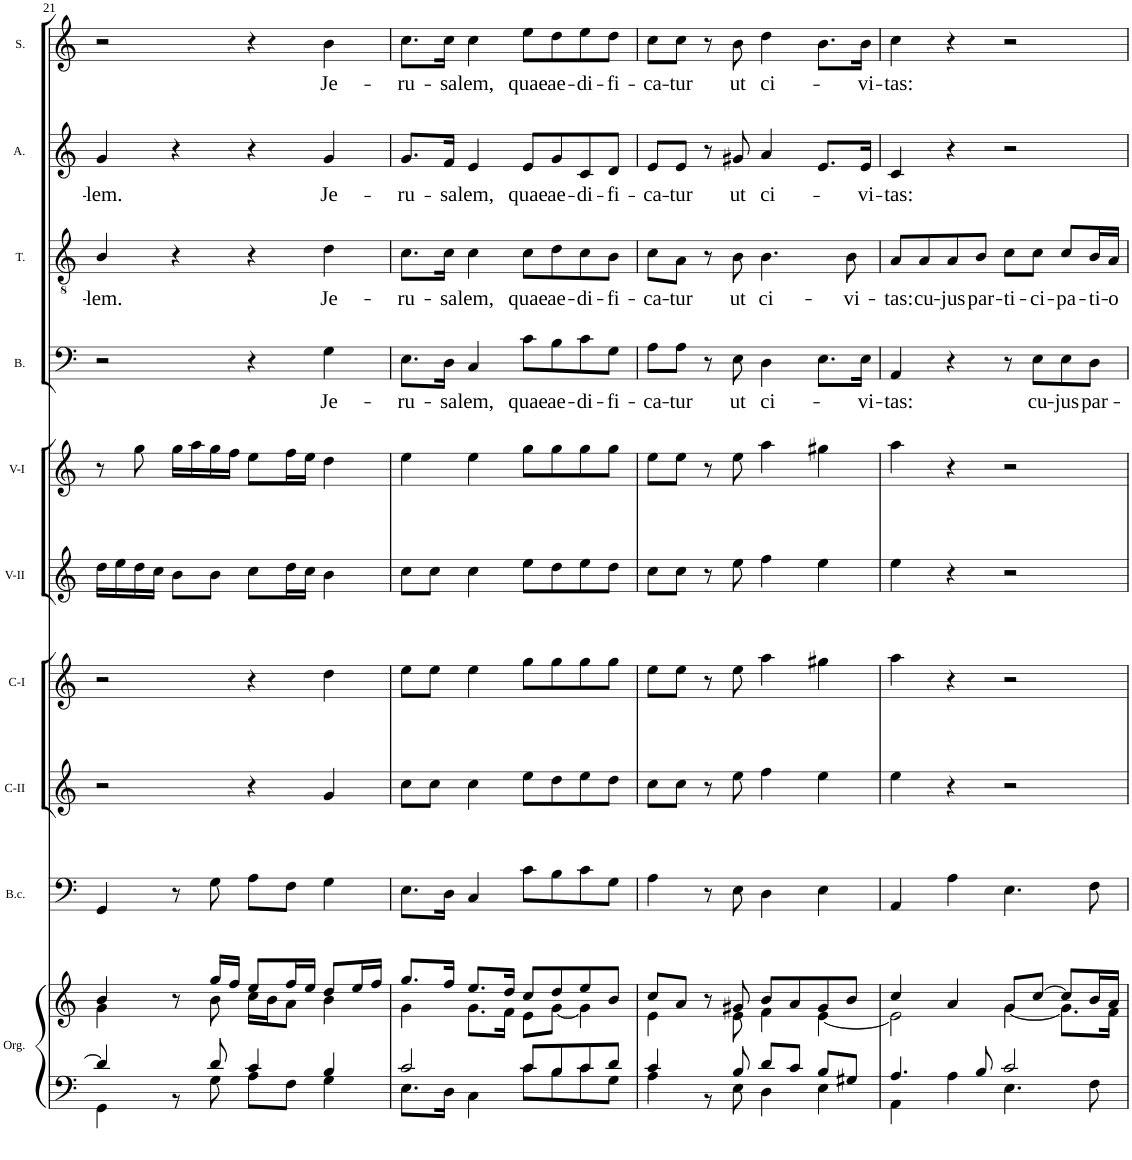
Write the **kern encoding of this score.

**kern	**kern	**kern	**kern	**kern	**kern	**kern	**kern	**text	**kern	**text	**kern	**text	**kern	**text
*part10	*part10	*part9	*part8	*part7	*part6	*part5	*part4	*part4	*part3	*part3	*part2	*part2	*part1	*part1
*staff11	*staff10	*staff9	*staff8	*staff7	*staff6	*staff5	*staff4	*staff4	*staff3	*staff3	*staff2	*staff2	*staff1	*staff1
*I"Organ	*	*I"Basso  continuo	*I"Clarino II	*I"Clarino I	*I"Violin II	*I"Violin I	*I"Bass	*	*I"Tenor	*	*I"Alto	*	*I"Soprano	*
*I'Org.	*	*I'B.c.	*I'C-II	*I'C-I	*I'V-II	*I'V-I	*I'B.	*	*I'T.	*	*I'A.	*	*I'S.	*
!!LO:PB:g=z
*clefF4	*clefG2	*clefF4	*clefG2	*clefG2	*clefG2	*clefG2	*clefF4	*	*clefGv2	*	*clefG2	*	*clefG2	*
*	*	*	*Trd1c2	*Trd1c2	*	*	*	*	*	*	*	*	*	*
*k[]	*k[]	*k[]	*k[]	*k[]	*k[]	*k[]	*k[]	*	*k[]	*	*k[]	*	*k[]	*
*M4/4	*M4/4	*M4/4	*M4/4	*M4/4	*M4/4	*M4/4	*M4/4	*	*M4/4	*	*M4/4	*	*M4/4	*
*met(c)	*met(c)	*met(c)	*met(c)	*met(c)	*met(c)	*met(c)	*met(c)	*	*met(c)	*	*met(c)	*	*met(c)	*
=21	=21	=21	=21	=21	=21	=21	=21	=21	=21	=21	=21	=21	=21	=21
*^	*^	*	*	*	*	*	*	*	*	*	*	*	*	*
!	!	!	!	!	!	!	!	!	!	!	!	!LO:LY:b	!	!LO:LY:b	!	!
4d/]	4GG\	4b/	4g\	4GG/	2r	2r	16dd\LL	8r	2r	.	4B/	-lem.	4g/	-lem.	2r	.
.	.	.	.	.	.	.	16ee\	.	.	.	.	.	.	.	.	.
.	.	.	.	.	.	.	16dd\	8gg\	.	.	.	.	.	.	.	.
.	.	.	.	.	.	.	16cc\JJ	.	.	.	.	.	.	.	.	.
8ryy	8r	8r	8ryy	8r	.	.	8b\L	16gg\LL	.	.	4r	.	4r	.	.	.
.	.	.	.	.	.	.	.	16aa\	.	.	.	.	.	.	.	.
8d/	8G\	8b\	16gg/LL	8G\	.	.	8b\J	16gg\	.	.	.	.	.	.	.	.
.	.	.	16ff/JJ	.	.	.	.	16ff\JJ	.	.	.	.	.	.	.	.
4c/	8A\L	16cc\LL	8ee/L	8A\L	4r	4r	8cc\L	8ee\L	4r	.	4r	.	4r	.	4r	.
.	.	16b\J	.	.	.	.	.	.	.	.	.	.	.	.	.	.
.	8F\J	8a\J	16ff/L	8F\J	.	.	16dd\L	16ff\L	.	.	.	.	.	.	.	.
.	.	.	16ee/JJ	.	.	.	16cc\JJ	16ee\JJ	.	.	.	.	.	.	.	.
!	!	!	!	!	!	!	!	!	!	!LO:LY:b	!	!LO:LY:b	!	!LO:LY:b	!	!LO:LY:b
4B/	4G\	4b\	8dd/L	4G\	4g/	4dd\	4b\	4dd\	4G\	Je-	4d\	Je-	4g/	Je-	4b\	Je-
.	.	.	16ee/L	.	.	.	.	.	.	.	.	.	.	.	.	.
.	.	.	16ff/JJ	.	.	.	.	.	.	.	.	.	.	.	.	.
=22	=22	=22	=22	=22	=22	=22	=22	=22	=22	=22	=22	=22	=22	=22	=22	=22
!	!	!	!	!	!	!	!	!	!	!LO:LY:b	!	!LO:LY:b	!	!LO:LY:b	!	!LO:LY:b
2c/	8.E\L	8.gg/L	4g\	8.E\L	8cc\L	8ee\L	8cc\L	4ee\	8.E\L	-ru-	8.c\L	-ru-	8.g/L	-ru-	8.cc\L	-ru-
.	.	.	.	.	8cc\J	8ee\J	8cc\J	.	.	.	.	.	.	.	.	.
!	!	!	!	!	!	!	!	!	!	!LO:LY:b	!	!LO:LY:b	!	!LO:LY:b	!	!LO:LY:b
.	16D\Jk	16ff/Jk	.	16D\Jk	.	.	.	.	16D\Jk	-sa-	16c\Jk	-sa-	16f/Jk	-sa-	16cc\Jk	-sa-
!	!	!	!	!	!	!	!	!	!	!LO:LY:b	!	!LO:LY:b	!	!LO:LY:b	!	!LO:LY:b
.	4C\	8.ee/L	8.g\L	4C/	4cc\	4ee\	4cc\	4ee\	4C/	-lem,	4c\	-lem,	4e/	-lem,	4cc\	-lem,
.	.	16dd/Jk	16f\Jk	.	.	.	.	.	.	.	.	.	.	.	.	.
!	!	!	!	!	!	!	!	!	!	!LO:LY:b	!	!LO:LY:b	!	!LO:LY:b	!	!LO:LY:b
8c/L	8c\L	8cc/L	8e\L	8c\L	8ee\L	8gg\L	8ee\L	8gg\L	8c\L	quae	8c\L	quae	8e/L	quae	8ee\L	quae
!	!	!	!	!	!	!	!	!	!	!LO:LY:b	!	!LO:LY:b	!	!LO:LY:b	!	!LO:LY:b
8B/	8B\	8dd/	[<8g\J	8B\	8dd\	8gg\	8dd\	8gg\	8B\	ae-	8d\	ae-	8g/	ae-	8dd\	ae-
!	!	!	!	!	!	!	!	!	!	!LO:LY:b	!	!LO:LY:b	!	!LO:LY:b	!	!LO:LY:b
8c/	8c\	8ee/	4g\]	8c\	8ee\	8gg\	8ee\	8gg\	8c\	-di-	8c\	-di-	8c/	-di-	8ee\	-di-
!	!	!	!	!	!	!	!	!	!	!LO:LY:b	!	!LO:LY:b	!	!LO:LY:b	!	!LO:LY:b
8d/J	8G\J	8b/J	.	8G\J	8dd\J	8gg\J	8dd\J	8gg\J	8G\J	-fi-	8B\J	-fi-	8d/J	-fi-	8dd\J	-fi-
=23	=23	=23	=23	=23	=23	=23	=23	=23	=23	=23	=23	=23	=23	=23	=23	=23
!	!	!	!	!	!	!	!	!	!	!LO:LY:b	!	!LO:LY:b	!	!LO:LY:b	!	!LO:LY:b
4c/	4A\	8cc/L	4e\	4A\	8cc\L	8ee\L	8cc\L	8ee\L	8A\L	-ca-	8c\L	-ca-	8e/L	-ca-	8cc\L	-ca-
!	!	!	!	!	!	!	!	!	!	!LO:LY:b	!	!LO:LY:b	!	!LO:LY:b	!	!LO:LY:b
.	.	8a/J	.	.	8cc\J	8ee\J	8cc\J	8ee\J	8A\J	-tur	8A\J	-tur	8e/J	-tur	8cc\J	-tur
8ryy	8r	8r	8ryy	8r	8r	8r	8r	8r	8r	.	8r	.	8r	.	8r	.
!	!	!	!	!	!	!	!	!	!	!LO:LY:b	!	!LO:LY:b	!	!LO:LY:b	!	!LO:LY:b
8B/	8E\	8g#X/	8e\	8E\	8ee\	8ee\	8ee\	8ee\	8E\	ut	8B\	ut	8g#X/	ut	8b\	ut
!	!	!	!	!	!	!	!	!	!	!LO:LY:b	!	!LO:LY:b	!	!LO:LY:b	!	!LO:LY:b
8d/L	4D\	8b/L	4f\	4D\	4ff\	4aa\	4ff\	4aa\	4D\	ci-	4.B\	ci-	4a/	ci-	4dd\	ci-
8c/J	.	8a/	.	.	.	.	.	.	.	.	.	.	.	.	.	.
8B/L	4E\	8g#/	[<4e\	4E\	4ee\	4gg#X\	4ee\	4gg#X\	8.E\L	.	.	.	8.e/L	.	8.b\L	.
!	!	!	!	!	!	!	!	!	!	!	!	!LO:LY:b	!	!	!	!
8G#X/J	.	8b/J	.	.	.	.	.	.	.	.	8B\	-vi-	.	.	.	.
!	!	!	!	!	!	!	!	!	!	!LO:LY:b	!	!	!	!LO:LY:b	!	!LO:LY:b
.	.	.	.	.	.	.	.	.	16E\Jk	-vi-	.	.	16e/Jk	-vi-	16b\Jk	-vi-
=24	=24	=24	=24	=24	=24	=24	=24	=24	=24	=24	=24	=24	=24	=24	=24	=24
!	!	!	!	!	!	!	!	!	!	!LO:LY:b	!	!LO:LY:b	!	!LO:LY:b	!	!LO:LY:b
4.A/	4AA\	4cc/	2e\]	4AA/	4ee\	4aa\	4ee\	4aa\	4AA/	-tas:	8A/L	-tas:	4c/	-tas:	4cc\	-tas:
!	!	!	!	!	!	!	!	!	!	!	!	!LO:LY:b	!	!	!	!
.	.	.	.	.	.	.	.	.	.	.	8A/	cu-	.	.	.	.
!	!	!	!	!	!	!	!	!	!	!	!	!LO:LY:b	!	!	!	!
.	4A\	4a/	.	4A\	4r	4r	4r	4r	4r	.	8A/	-jus	4r	.	4r	.
!	!	!	!	!	!	!	!	!	!	!	!	!LO:LY:b	!	!	!	!
8B/	.	.	.	.	.	.	.	.	.	.	8B/J	par-	.	.	.	.
!	!	!	!	!	!	!	!	!	!	!	!	!LO:LY:b	!	!	!	!
2c/	4.E\	8g/L	[<4g\	4.E\	2r	2r	2r	2r	8r	.	8c\L	-ti-	2r	.	2r	.
!	!	!	!	!	!	!	!	!	!	!LO:LY:b	!	!LO:LY:b	!	!	!	!
.	.	[>8cc/J	.	.	.	.	.	.	8E\L	cu-	8c\J	-ci-	.	.	.	.
!	!	!	!	!	!	!	!	!	!	!LO:LY:b	!	!LO:LY:b	!	!	!	!
.	.	8cc/L]	8.g\L]	.	.	.	.	.	8E\	-jus	8c/L	-pa-	.	.	.	.
!	!	!	!	!	!	!	!	!	!	!LO:LY:b	!	!LO:LY:b	!	!	!	!
.	8F\	16b/L	.	8F\	.	.	.	.	8D\J	par-	16B/L	-ti-	.	.	.	.
!	!	!	!	!	!	!	!	!	!	!	!	!LO:LY:b	!	!	!	!
.	.	16a/JJ	16f\Jk	.	.	.	.	.	.	.	16A/JJ	-o	.	.	.	.
*v	*v	*	*	*	*	*	*	*	*	*	*	*	*	*	*	*
*	*v	*v	*	*	*	*	*	*	*	*	*	*	*	*	*
=	=	=	=	=	=	=	=	=	=	=	=	=	=	=
*-	*-	*-	*-	*-	*-	*-	*-	*-	*-	*-	*-	*-	*-	*-
